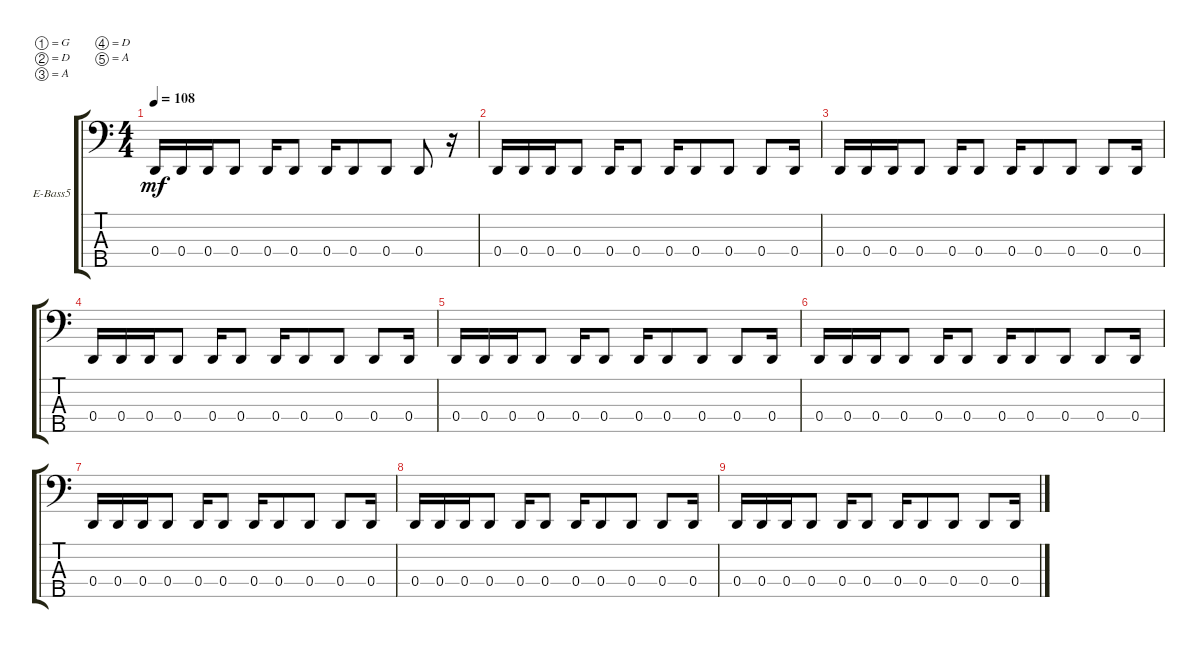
\defaultSystemsLayout 4
\bracketExtendMode groupsimilarinstruments
\firstSystemTrackNameOrientation horizontal
\otherSystemsTrackNameOrientation horizontal
\track ("Electric Bass" "E-Bass5") {instrument electricbassfinger}
\staff {score tabs}
\tuning (G2 D2 A1 D1 A0)
\ts (4 4)
\tempo 108
\clef f4
\ks c
0.4.16{dy mf} 0.4.16 0.4.16 0.4.8 0.4.16 0.4.8 0.4.16 0.4.8 0.4.8 0.4.8 r.16 |
0.4.16 0.4.16 0.4.16 0.4.8 0.4.16 0.4.8 0.4.16 0.4.8 0.4.8 0.4.8 0.4.16 |
0.4.16 0.4.16 0.4.16 0.4.8 0.4.16 0.4.8 0.4.16 0.4.8 0.4.8 0.4.8 0.4.16 |
0.4.16 0.4.16 0.4.16 0.4.8 0.4.16 0.4.8 0.4.16 0.4.8 0.4.8 0.4.8 0.4.16 |
0.4.16 0.4.16 0.4.16 0.4.8 0.4.16 0.4.8 0.4.16 0.4.8 0.4.8 0.4.8 0.4.16 |
0.4.16 0.4.16 0.4.16 0.4.8 0.4.16 0.4.8 0.4.16 0.4.8 0.4.8 0.4.8 0.4.16 |
0.4.16 0.4.16 0.4.16 0.4.8 0.4.16 0.4.8 0.4.16 0.4.8 0.4.8 0.4.8 0.4.16 |
0.4.16 0.4.16 0.4.16 0.4.8 0.4.16 0.4.8 0.4.16 0.4.8 0.4.8 0.4.8 0.4.16 |
0.4.16 0.4.16 0.4.16 0.4.8 0.4.16 0.4.8 0.4.16 0.4.8 0.4.8 0.4.8 0.4.16
